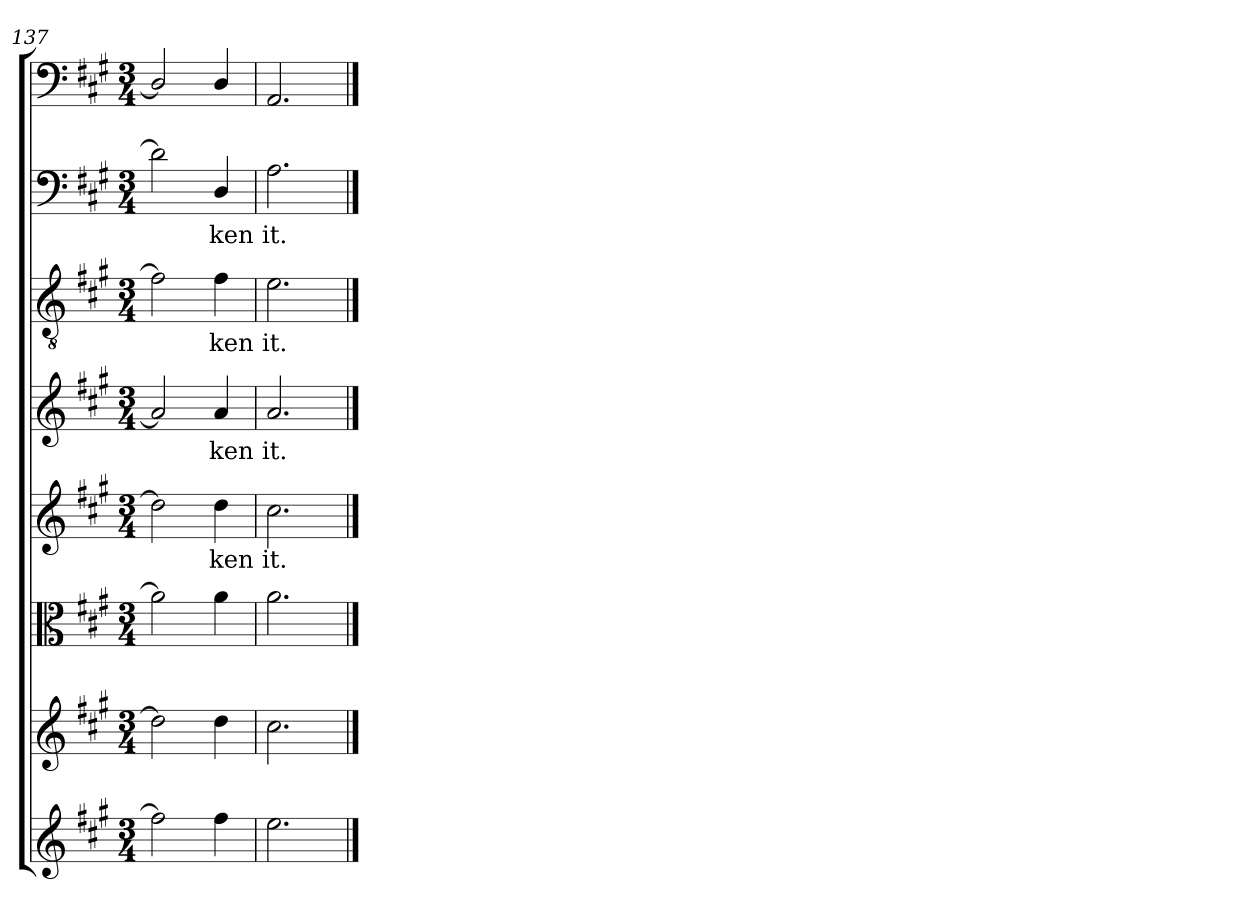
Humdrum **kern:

**kern	**kern	**kern	**kern	**text	**kern	**text	**kern	**text	**kern	**text	**kern
*part8	*part7	*part6	*part5	*part5	*part4	*part4	*part3	*part3	*part2	*part2	*part1
*staff8	*staff7	*staff6	*staff5	*staff5	*staff4	*staff4	*staff3	*staff3	*staff2	*staff2	*staff1
*clefG2	*clefG2	*clefC3	*clefG2	*	*clefG2	*	*clefGv2	*	*clefF4	*	*clefF4
*k[f#c#g#]	*k[f#c#g#]	*k[f#c#g#]	*k[f#c#g#]	*	*k[f#c#g#]	*	*k[f#c#g#]	*	*k[f#c#g#]	*	*k[f#c#g#]
*A:	*A:	*A:	*A:	*	*A:	*	*A:	*	*A:	*	*A:
*M3/4	*M3/4	*M3/4	*M3/4	*	*M3/4	*	*M3/4	*	*M3/4	*	*M3/4
=137	=137	=137	=137	=137	=137	=137	=137	=137	=137	=137	=137
2ff#\]	2dd\]	2a\]	2dd\]	.	2a/]	.	2f#\]	.	2d\]	.	2D/]
4ff#\	4dd\	4a\	4dd\	-ken	4a/	-ken	4f#\	-ken	4D/	-ken	4D/
=138	=138	=138	=138	=138	=138	=138	=138	=138	=138	=138	=138
2.ee\	2.cc#\	2.a\	2.cc#\	it.	2.a/	it.	2.e\	it.	2.A\	it.	2.AA/
==	==	==	==	==	==	==	==	==	==	==	==
*-	*-	*-	*-	*-	*-	*-	*-	*-	*-	*-	*-
